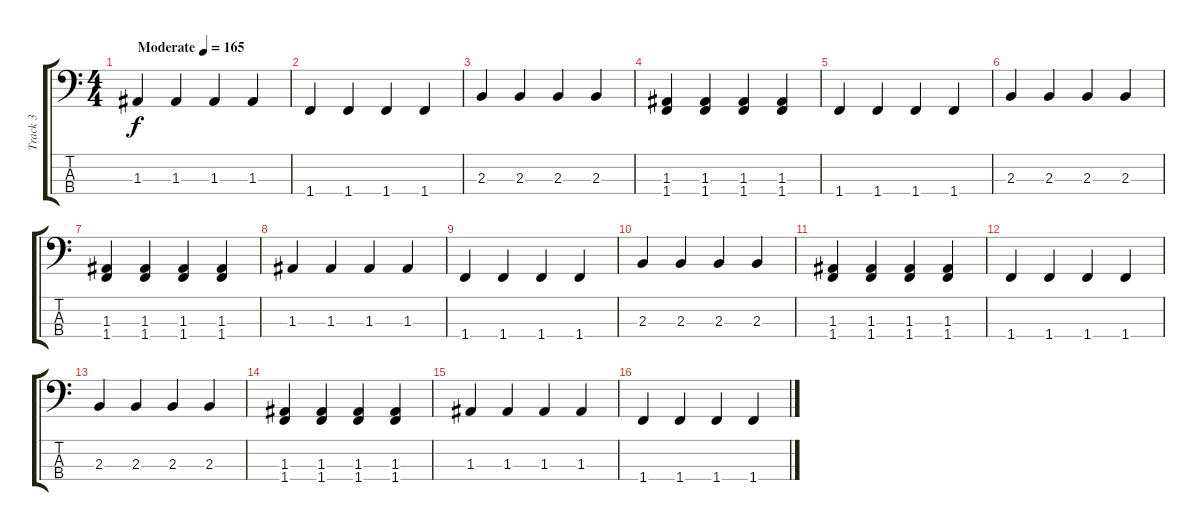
\track ("Track 3" "Track 3") {instrument electricbassfinger}
\staff {score tabs}
\tuning (G2 D2 A1 E1) {hide}
\ts (4 4)
\tempo (165 "Moderate")
\clef f4
\ks c
1.3.4{dy f instrument electricbassfinger} 1.3.4 1.3.4 1.3.4 |
1.4.4 1.4.4 1.4.4 1.4.4 |
2.3.4 2.3.4 2.3.4 2.3.4 |
(1.3 1.4).4 (1.3 1.4).4 (1.3 1.4).4 (1.3 1.4).4 |
1.4.4 1.4.4 1.4.4 1.4.4 |
2.3.4 2.3.4 2.3.4 2.3.4 |
(1.3 1.4).4 (1.3 1.4).4 (1.3 1.4).4 (1.3 1.4).4 |
1.3.4 1.3.4 1.3.4 1.3.4 |
1.4.4 1.4.4 1.4.4 1.4.4 |
2.3.4 2.3.4 2.3.4 2.3.4 |
(1.3 1.4).4 (1.3 1.4).4 (1.3 1.4).4 (1.3 1.4).4 |
1.4.4 1.4.4 1.4.4 1.4.4 |
2.3.4 2.3.4 2.3.4 2.3.4 |
(1.3 1.4).4 (1.3 1.4).4 (1.3 1.4).4 (1.3 1.4).4 |
1.3.4 1.3.4 1.3.4 1.3.4 |
1.4.4 1.4.4 1.4.4 1.4.4
